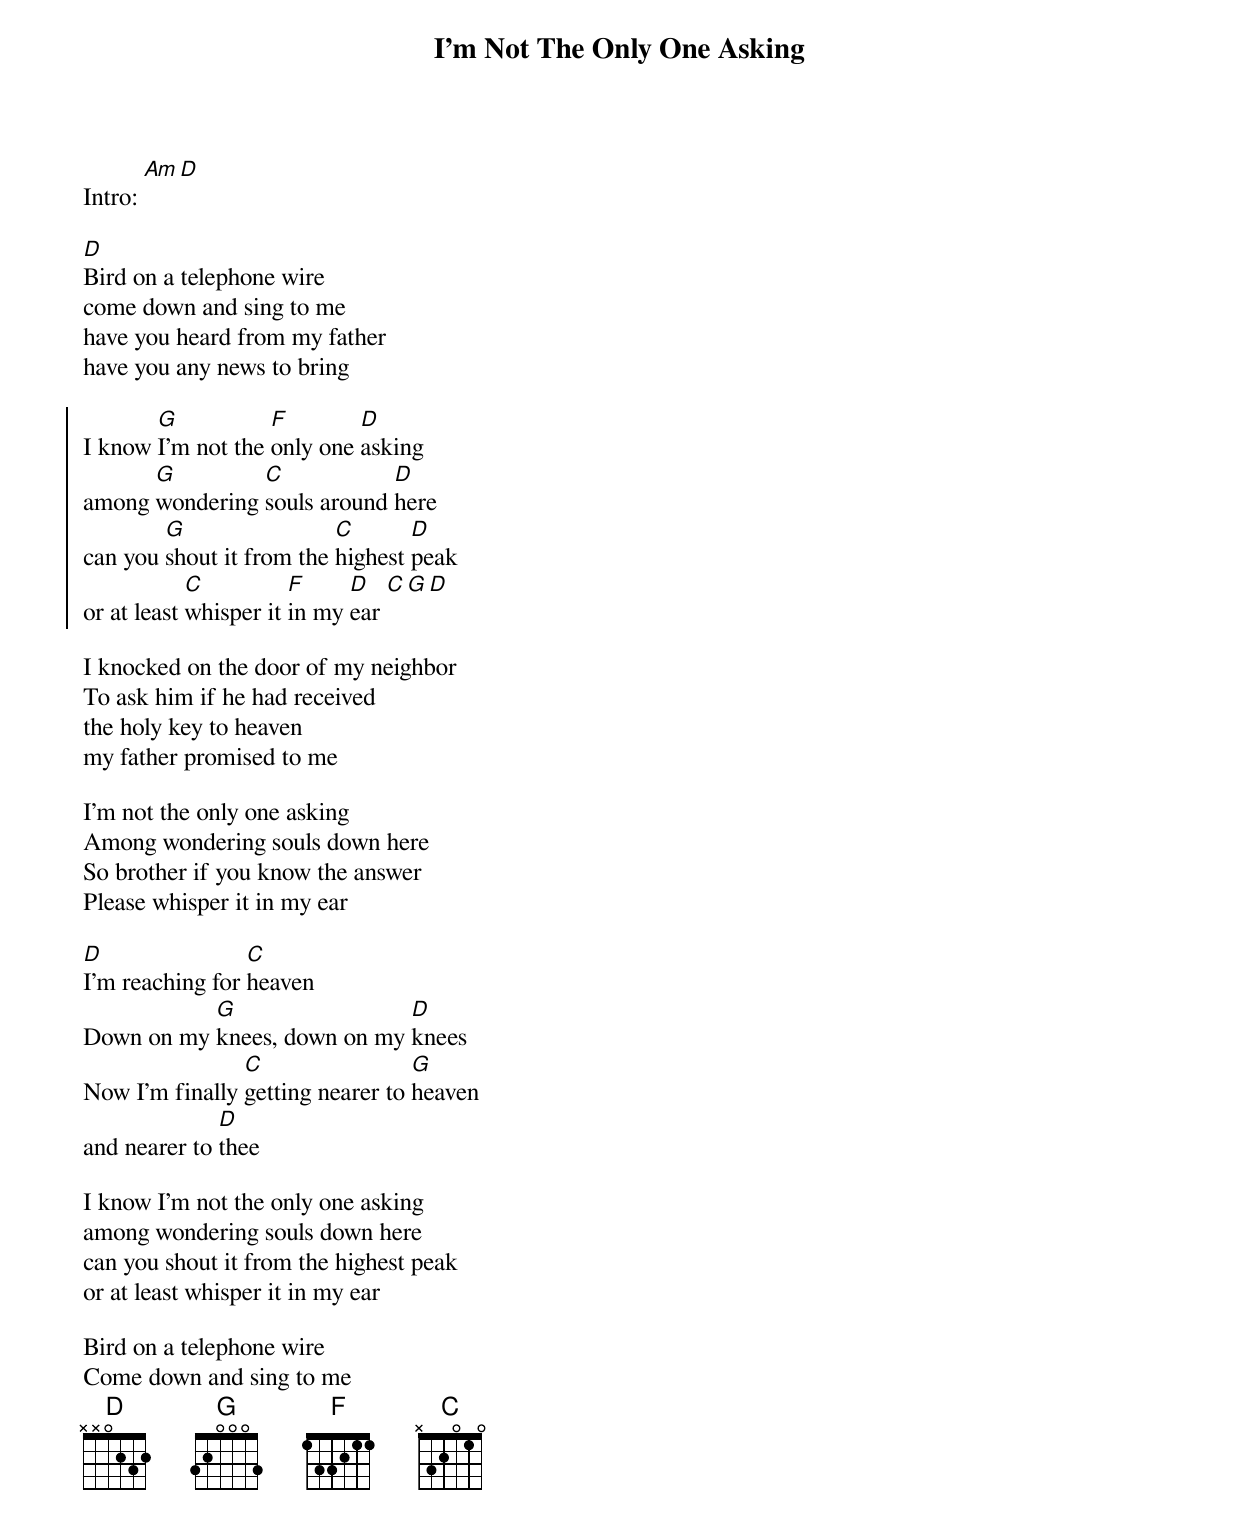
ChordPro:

{title: I'm Not The Only One Asking}
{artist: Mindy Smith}

Intro: [Am D]

[D]Bird on a telephone wire
come down and sing to me
have you heard from my father
have you any news to bring

{soc}
I know [G]I'm not the [F]only one [D]asking
among [G]wondering [C]souls around [D]here
can you [G]shout it from the [C]highest [D]peak
or at least [C]whisper it [F]in my [D]ear [C G D]
{eoc}

I knocked on the door of my neighbor
To ask him if he had received
the holy key to heaven
my father promised to me

I'm not the only one asking
Among wondering souls down here
So brother if you know the answer
Please whisper it in my ear

[D]I'm reaching for [C]heaven
Down on my [G]knees, down on my [D]knees
Now I'm finally [C]getting nearer to [G]heaven
and nearer to [D]thee

I know I'm not the only one asking
among wondering souls down here
can you shout it from the highest peak
or at least whisper it in my ear

Bird on a telephone wire
Come down and sing to me
